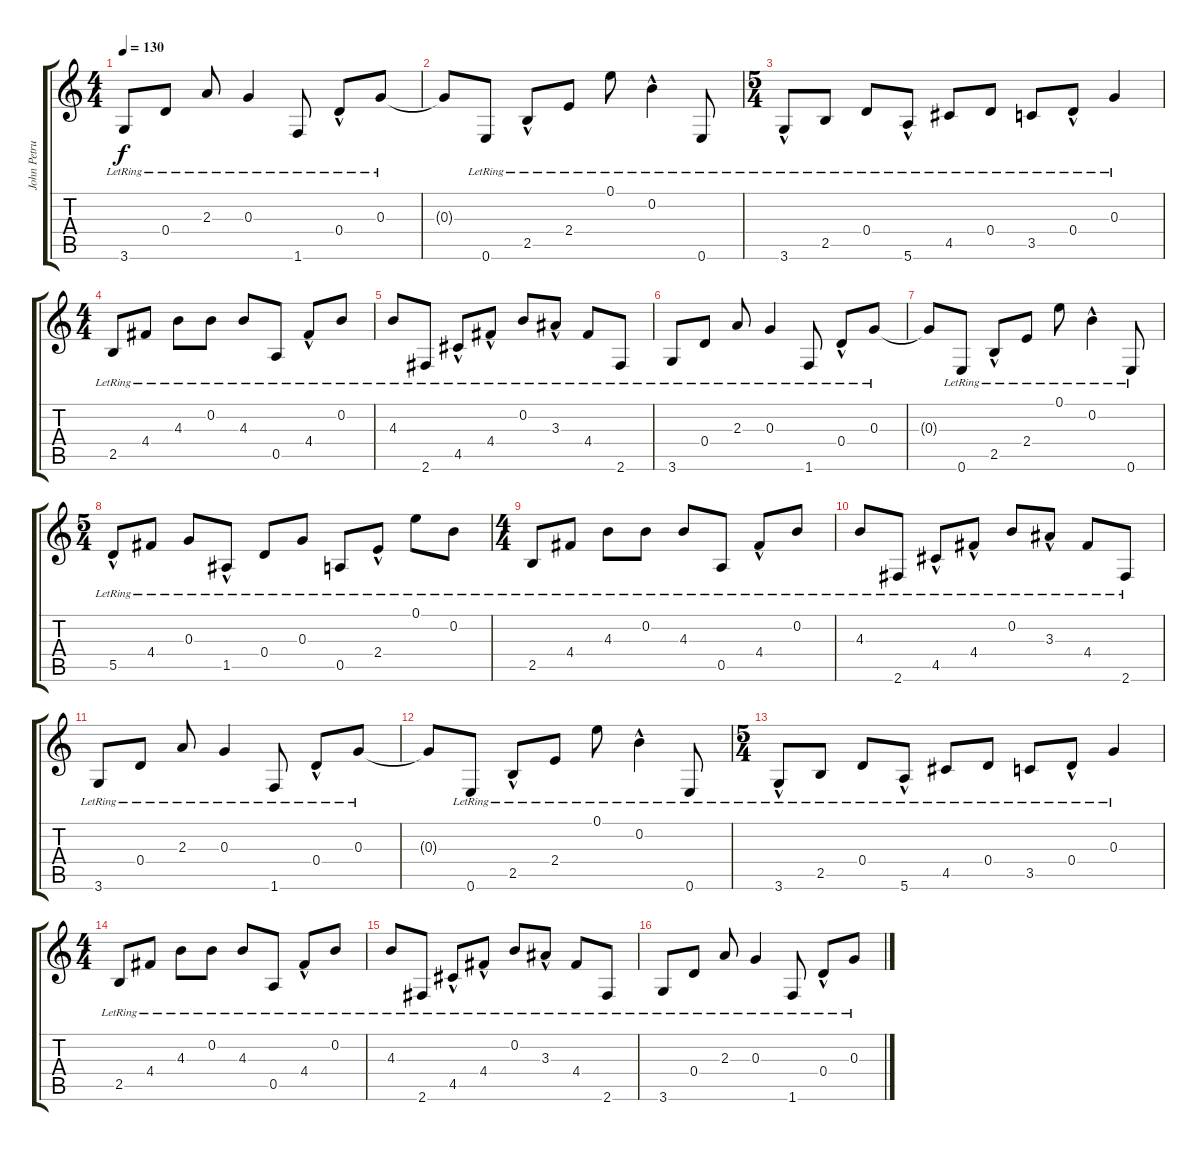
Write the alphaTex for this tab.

\track ("John Petrucci (Clean)" "John Petru") {instrument acousticguitarsteel}
\staff {score tabs}
\tuning (E4 B3 G3 D3 A2 E2) {hide}
\ts (4 4)
\tempo 130
\clef g2
\ks c
3.6{lr}.8{dy f} 0.4{lr}.8 2.3{lr}.8 0.3{lr}.4 1.6{lr}.8 0.4{hac lr}.8 0.3{lr}.8 |
0.3{t}.8 0.6{lr}.8 2.5{hac lr}.8 2.4{lr}.8 0.1{lr}.8 0.2{hac lr}.4 0.6{lr}.8 |
\ts (5 4)
3.6{hac lr}.8 2.5{lr}.8 0.4{lr}.8 5.6{hac lr}.8 4.5{lr}.8 0.4{lr}.8 3.5{lr}.8 0.4{hac lr}.8 0.3{lr}.4 |
\ts (4 4)
2.5{lr}.8 4.4{lr}.8 4.3{lr}.8 0.2{lr}.8 4.3{lr}.8 0.5{lr}.8 4.4{hac lr}.8 0.2{lr}.8 |
4.3{lr}.8 2.6{lr}.8 4.5{hac lr}.8 4.4{hac lr}.8 0.2{lr}.8 3.3{hac lr}.8 4.4{lr}.8 2.6{lr}.8 |
3.6{lr}.8 0.4{lr}.8 2.3{lr}.8 0.3{lr}.4 1.6{lr}.8 0.4{hac lr}.8 0.3{lr}.8 |
0.3{t}.8 0.6{lr}.8 2.5{hac lr}.8 2.4{lr}.8 0.1{lr}.8 0.2{hac lr}.4 0.6{lr}.8 |
\ts (5 4)
5.5{hac lr}.8 4.4{lr}.8 0.3{lr}.8 1.5{hac lr}.8 0.4{lr}.8 0.3{lr}.8 0.5{lr}.8 2.4{hac lr}.8 0.1{lr}.8 0.2{lr}.8 |
\ts (4 4)
2.5{lr}.8 4.4{lr}.8 4.3{lr}.8 0.2{lr}.8 4.3{lr}.8 0.5{lr}.8 4.4{hac lr}.8 0.2{lr}.8 |
4.3{lr}.8 2.6{lr}.8 4.5{hac lr}.8 4.4{hac lr}.8 0.2{lr}.8 3.3{hac lr}.8 4.4{lr}.8 2.6{lr}.8 |
3.6{lr}.8 0.4{lr}.8 2.3{lr}.8 0.3{lr}.4 1.6{lr}.8 0.4{hac lr}.8 0.3{lr}.8 |
0.3{t}.8 0.6{lr}.8 2.5{hac lr}.8 2.4{lr}.8 0.1{lr}.8 0.2{hac lr}.4 0.6{lr}.8 |
\ts (5 4)
3.6{hac lr}.8 2.5{lr}.8 0.4{lr}.8 5.6{hac lr}.8 4.5{lr}.8 0.4{lr}.8 3.5{lr}.8 0.4{hac lr}.8 0.3{lr}.4 |
\ts (4 4)
2.5{lr}.8 4.4{lr}.8 4.3{lr}.8 0.2{lr}.8 4.3{lr}.8 0.5{lr}.8 4.4{hac lr}.8 0.2{lr}.8 |
4.3{lr}.8 2.6{lr}.8 4.5{hac lr}.8 4.4{hac lr}.8 0.2{lr}.8 3.3{hac lr}.8 4.4{lr}.8 2.6{lr}.8 |
3.6{lr}.8 0.4{lr}.8 2.3{lr}.8 0.3{lr}.4 1.6{lr}.8 0.4{hac lr}.8 0.3{lr}.8
